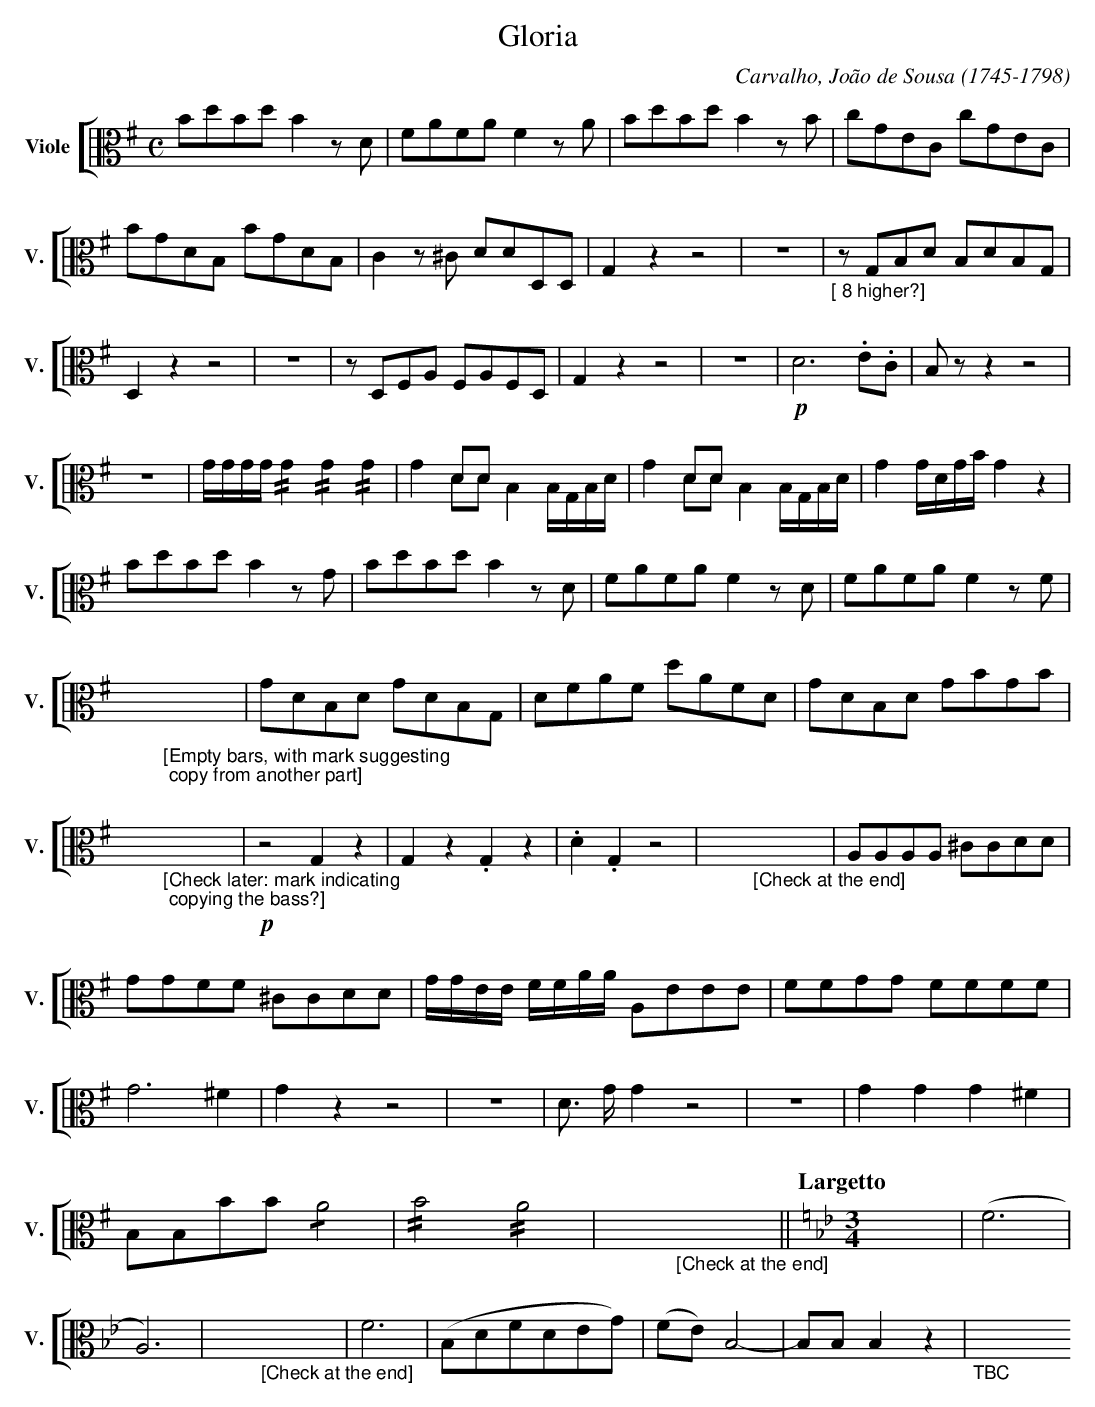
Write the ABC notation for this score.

X:1
T:Gloria
C:Carvalho, Jo\~ao de Sousa (1745-1798)
M:C
L:1/4
K:G
V: 9 clef=alto name="Viole" sname="V."
%%staves [ 9 ]
B/2d/2B/2d/2 B z/D/ | F/2A/2F/2A/2 F z/A/ | B/2d/2B/2d/2 B z/2B/2 | c/G/E/C/ c/G/E/C/ | B/G/D/B,/ B/G/D/B,/ | C z/^C/ D/D/D,/D,/ | G, zz2 | Z | "_[ 8 higher?] "z/G,/B,/D/ B,/D/B,/G,/ | D, zz2 | Z | z/D,/F,/A,/ F,/A,/F,/D,/ |\
G,zz2 | Z | !p! D3 .E/.C/ | B,/z/zz2 | Z | G//G//G//G// !//!G !//!G !//!G  | x D/D/ x2 & G D/D/B, B,//G,//B,//D// | \
x D/D/ x2 & G D/D/B, B,//G,//B,//D// | G G//D//G//B//Gz | B/d/B/d/ B z/ G/ | B/d/B/d/ B z/ D/ | F/A/F/A/ F z/D/ | F/A/F/A/ F z/F/ | \
"_[Empty bars, with mark suggesting ; copy from another part]" X7 | G/D/B,/D/ G/D/B,/G,/ | D/F/A/F/ d/A/F/D/ | G/D/B,/D/ G/B/G/B/ | \
"_[Check later: mark indicating ; copying the bass?]" X5 | !p! z2 G,z | G, z .G,z | .D.G,z2 | \
"_[Check at the end]" X8 | A,/A,/A,/A,/ ^C/C/D/D/ | G/G/F/F/ ^C/C/D/D/ | G//G//E//E// F//F//A//A//  A,/E/E/E/ | \
F/F/G/G/ F/F/F/F/| G3^F| Gzz2 | Z | D/> G/ Gz2 | Z | GGG^F | B,/B,/B/B/ !/!A2 | !//!B2 !//!A2 | \
"_[Check at the end]" X4 || [Q:"Largetto"] [K: Bb][M: 3/4]  X | (F3 | A,3) | \
"_[Check at the end]" X2 | F3|  (B,/D/F/D/E/G/) | (F/E/) B,2-| B,/B,/B,z | "_TBC" X\
